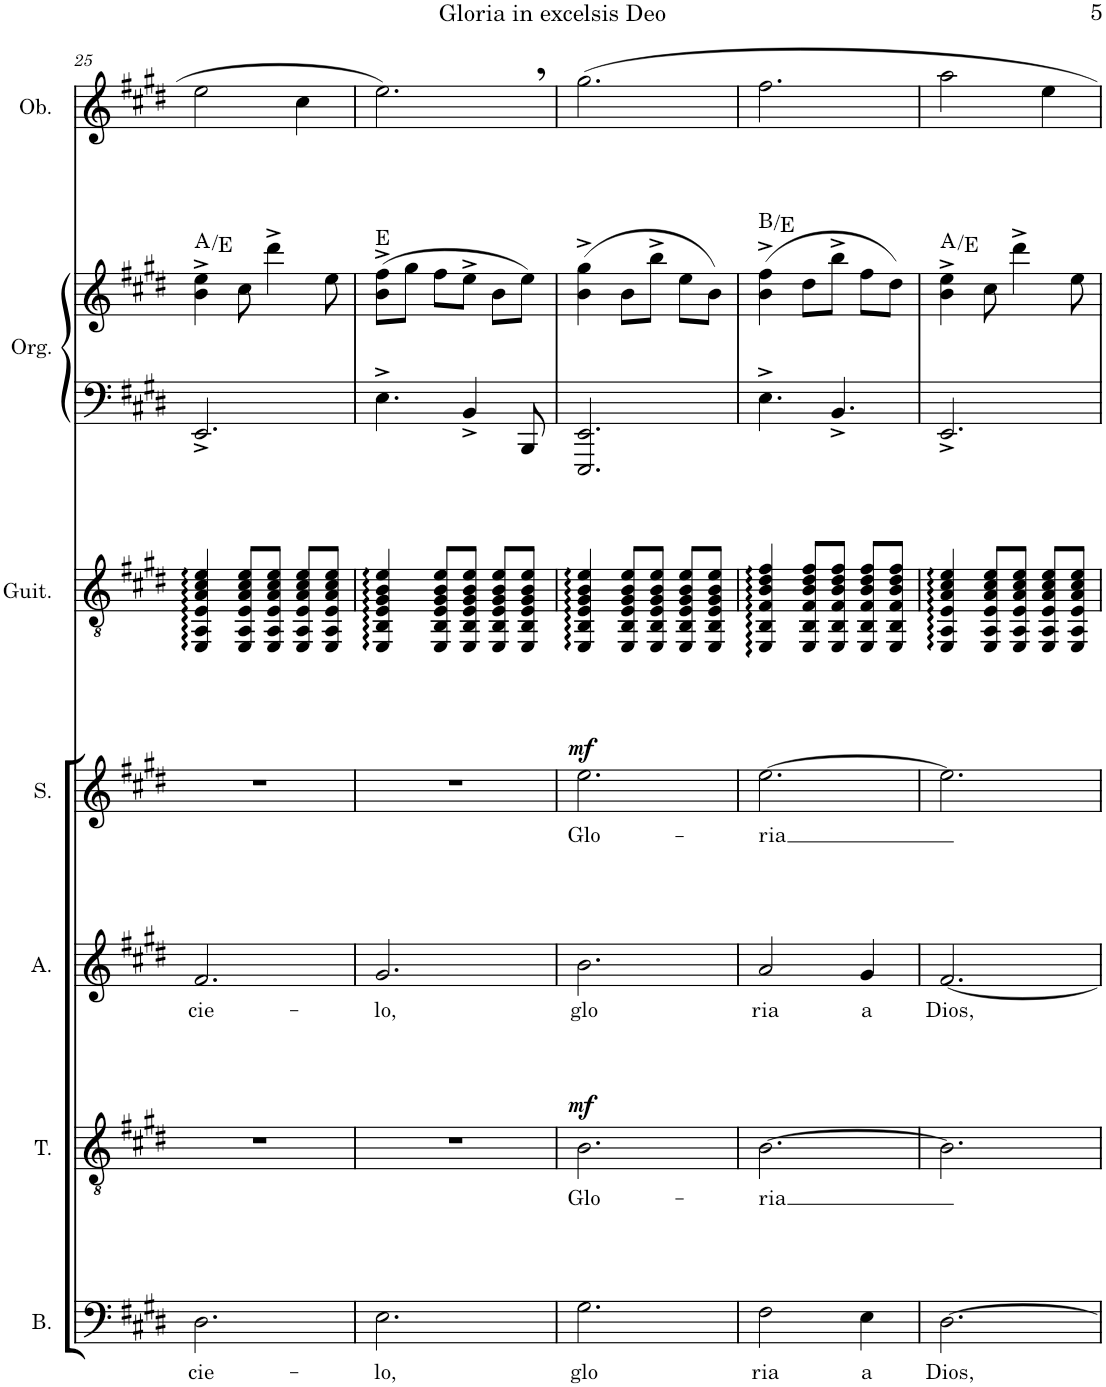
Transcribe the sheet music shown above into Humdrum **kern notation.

**kern	**text	**kern	**text	**dynam	**kern	**text	**kern	**text	**dynam	**kern	**kern	**kern	**harte	**kern
*part7	*part7	*part6	*part6	*part6	*part5	*part5	*part4	*part4	*part4	*part3	*part2	*part2	*part2	*part1
*staff8	*staff8	*staff7	*staff7	*staff7	*staff6	*staff6	*staff5	*staff5	*staff5	*staff4	*staff3	*staff2	*	*staff1
*I"Bajo	*	*I"Tenor	*	*	*I"Alto	*	*I"Soprano	*	*	*I"Guitarra acústica	*I"Órgano	*	*	*I"Oboe
*I'B.	*	*I'T.	*	*	*I'A.	*	*I'S.	*	*	*I'Guit.	*	*	*	*I'Ob.
!!LO:PB:g=z
*clefF4	*	*clefGv2	*	*	*clefG2	*	*clefG2	*	*	*clefGv2	*clefF4	*clefG2	*	*clefG2
*k[f#c#g#d#]	*	*k[f#c#g#d#]	*	*	*k[f#c#g#d#]	*	*k[f#c#g#d#]	*	*	*k[f#c#g#d#]	*k[f#c#g#d#]	*k[f#c#g#d#]	*	*k[f#c#g#d#]
*M3/4	*	*M3/4	*	*	*M3/4	*	*M3/4	*	*	*M3/4	*M3/4	*M3/4	*	*M3/4
=25	=25	=25	=25	=25	=25	=25	=25	=25	=25	=25	=25	=25	=25	=25
!	!LO:LY:b	!	!	!	!	!LO:LY:b	!	!	!	!	!	!	!	!
2.D#\	cie-	2.r	.	.	2.f#/	cie-	2.r	.	.	4EE/ 4AA/ 4E/ 4A/ 4c#/ 4e/	2.EE^/	4b\^ 4ee\^	A:maj/5	2ee\
.	.	.	.	.	.	.	.	.	.	8EE/ 8AA/ 8E/ 8A/ 8c#/ 8e/L	.	8cc#\	.	.
.	.	.	.	.	.	.	.	.	.	8EE/ 8AA/ 8E/ 8A/ 8c#/ 8e/J	.	4ddd#^\	.	.
.	.	.	.	.	.	.	.	.	.	8EE/ 8AA/ 8E/ 8A/ 8c#/ 8e/L	.	.	.	4cc#\
.	.	.	.	.	.	.	.	.	.	8EE/ 8AA/ 8E/ 8A/ 8c#/ 8e/J	.	8ee\	.	.
=26	=26	=26	=26	=26	=26	=26	=26	=26	=26	=26	=26	=26	=26	=26
!	!LO:LY:b	!	!	!	!	!LO:LY:b	!	!	!	!	!	!	!	!
2.E\	-lo,	2.r	.	.	2.g#/	-lo,	2.r	.	.	4EE/ 4BB/ 4E/ 4G#/ 4B/ 4e/	4.E^\	(8b\^ 8ff#\^L	E:maj	2.ee,\
.	.	.	.	.	.	.	.	.	.	.	.	8gg#\J	.	.
.	.	.	.	.	.	.	.	.	.	8EE/ 8BB/ 8E/ 8G#/ 8B/ 8e/L	.	8ff#\L	.	.
.	.	.	.	.	.	.	.	.	.	8EE/ 8BB/ 8E/ 8G#/ 8B/ 8e/J	4BB^/	8ee^\J	.	.
.	.	.	.	.	.	.	.	.	.	8EE/ 8BB/ 8E/ 8G#/ 8B/ 8e/L	.	8b\L	.	.
.	.	.	.	.	.	.	.	.	.	8EE/ 8BB/ 8E/ 8G#/ 8B/ 8e/J	8BBB/	8ee\J)	.	.
=27	=27	=27	=27	=27	=27	=27	=27	=27	=27	=27	=27	=27	=27	=27
!	!LO:LY:b	!	!LO:LY:b	!LO:DY:a	!	!LO:LY:b	!	!LO:LY:b	!LO:DY:a	!	!	!	!	!
2.G#\	glo	2.B\	Glo-	mf	2.b\	glo	2.ee\	Glo-	mf	4EE/ 4BB/ 4E/ 4G#/ 4B/ 4e/	2.EEE/ 2.EE/	(4b\^ 4gg#\^	.	2.gg#\
.	.	.	.	.	.	.	.	.	.	8EE/ 8BB/ 8E/ 8G#/ 8B/ 8e/L	.	8b\L	.	.
.	.	.	.	.	.	.	.	.	.	8EE/ 8BB/ 8E/ 8G#/ 8B/ 8e/J	.	8bb^\J	.	.
.	.	.	.	.	.	.	.	.	.	8EE/ 8BB/ 8E/ 8G#/ 8B/ 8e/L	.	8ee\L	.	.
.	.	.	.	.	.	.	.	.	.	8EE/ 8BB/ 8E/ 8G#/ 8B/ 8e/J	.	8b\J)	.	.
=28	=28	=28	=28	=28	=28	=28	=28	=28	=28	=28	=28	=28	=28	=28
!	!LO:LY:b	!	!LO:LY:b	!	!	!LO:LY:b	!	!LO:LY:b	!	!	!	!	!	!
2F#\	ria	[2.B\	-ria	.	2a/	ria	[2.ee\	-ria	.	4EE/ 4BB/ 4F#/ 4B/ 4d#/ 4f#/	4.E^\	(4b\^ 4ff#\^	B:maj/4	2.ff#\
.	.	.	.	.	.	.	.	.	.	8EE/ 8BB/ 8F#/ 8B/ 8d#/ 8f#/L	.	8dd#\L	.	.
.	.	.	.	.	.	.	.	.	.	8EE/ 8BB/ 8F#/ 8B/ 8d#/ 8f#/J	4.BB^/	8bb^\J	.	.
!	!LO:LY:b	!	!	!	!	!LO:LY:b	!	!	!	!	!	!	!	!
4E\	a	.	.	.	4g#/	a	.	.	.	8EE/ 8BB/ 8F#/ 8B/ 8d#/ 8f#/L	.	8ff#\L	.	.
.	.	.	.	.	.	.	.	.	.	8EE/ 8BB/ 8F#/ 8B/ 8d#/ 8f#/J	.	8dd#\J)	.	.
=29	=29	=29	=29	=29	=29	=29	=29	=29	=29	=29	=29	=29	=29	=29
!	!LO:LY:b	!	!	!	!	!LO:LY:b	!	!	!	!	!	!	!	!
[2.D#\	Dios,	2.B\]	.	.	[2.f#/	Dios,	2.ee\]	.	.	4EE/ 4AA/ 4E/ 4A/ 4c#/ 4e/	2.EE^/	4b\^ 4ee\^	A:maj/5	2aa\
.	.	.	.	.	.	.	.	.	.	8EE/ 8AA/ 8E/ 8A/ 8c#/ 8e/L	.	8cc#\	.	.
.	.	.	.	.	.	.	.	.	.	8EE/ 8AA/ 8E/ 8A/ 8c#/ 8e/J	.	4ddd#^\	.	.
.	.	.	.	.	.	.	.	.	.	8EE/ 8AA/ 8E/ 8A/ 8c#/ 8e/L	.	.	.	4ee\
.	.	.	.	.	.	.	.	.	.	8EE/ 8AA/ 8E/ 8A/ 8c#/ 8e/J	.	8ee\	.	.
=	=	=	=	=	=	=	=	=	=	=	=	=	=	=
*-	*-	*-	*-	*-	*-	*-	*-	*-	*-	*-	*-	*-	*-	*-
